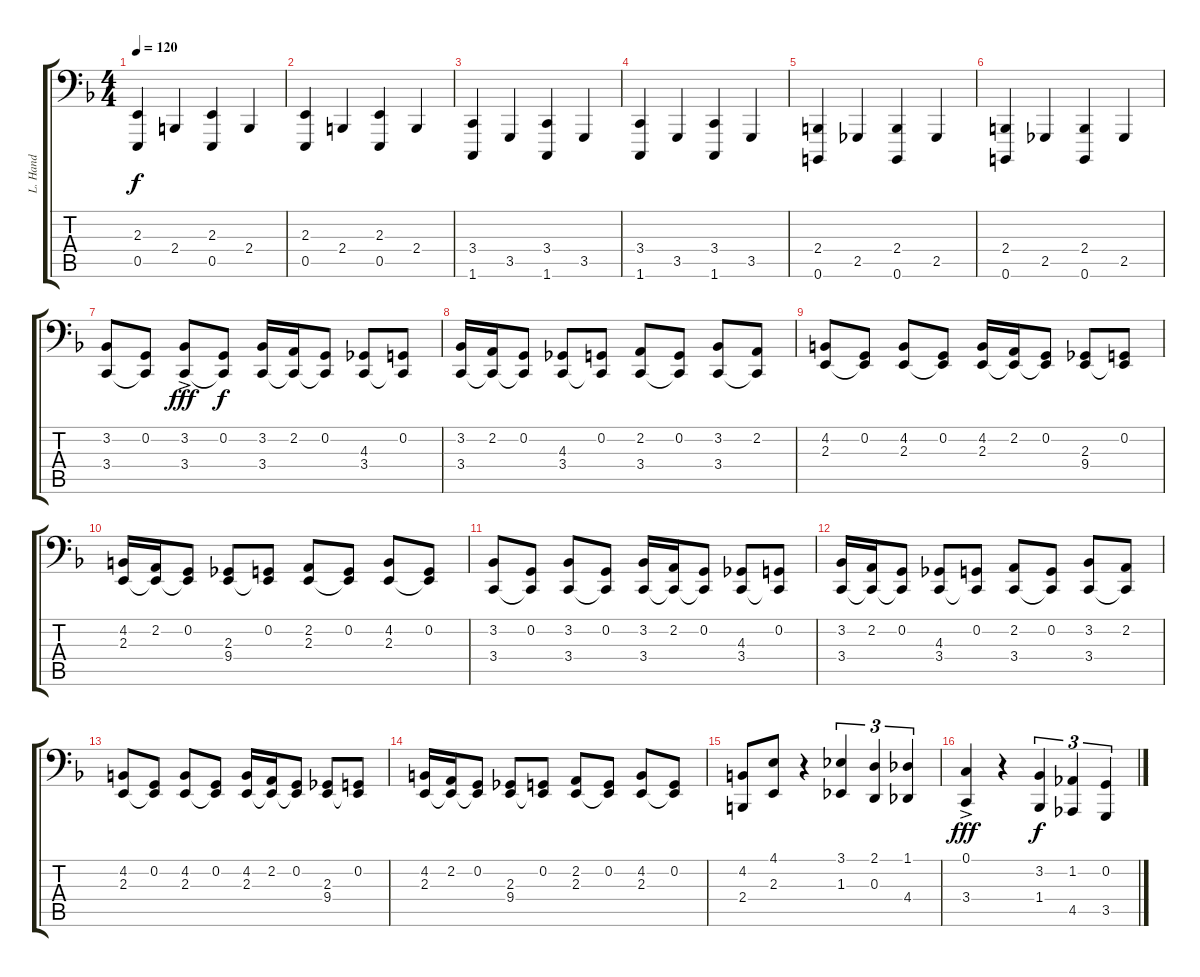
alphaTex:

\track ("L. Hand" "L. Hand") {instrument acousticgrandpiano}
\staff {score tabs}
\tuning (C3 G2 D2 A1 E1 B0) {hide}
\ts (4 4)
\tempo 120
\clef f4
\ks f
(2.3 0.5).4{dy f} 2.4.4 (2.3 0.5).4 2.4.4 |
(2.3 0.5).4 2.4.4 (2.3 0.5).4 2.4.4 |
(3.4 1.6).4 3.5.4 (3.4 1.6).4 3.5.4 |
(3.4 1.6).4 3.5.4 (3.4 1.6).4 3.5.4 |
(2.4 0.6).4 2.5.4 (2.4 0.6).4 2.5.4 |
(2.4 0.6).4 2.5.4 (2.4 0.6).4 2.5.4 |
(3.2 3.4).8{volume 15} (0.2 3.4{t}).8 (3.2 3.4{ac}).8{dy fff} (0.2 3.4{t}).8{dy f} (3.2 3.4).16 (2.2 3.4{t}).16 (0.2 3.4{t}).8 (4.3 3.4).8 (0.2 3.4{t}).8 |
(3.2 3.4).16 (2.2 3.4{t}).16 (0.2 3.4{t}).8 (4.3 3.4).8 (0.2 3.4{t}).8 (2.2 3.4).8 (0.2 3.4{t}).8 (3.2 3.4).8 (2.2 3.4{t}).8 |
(4.2 2.3).8 (0.2 2.3{t}).8 (4.2 2.3).8 (0.2 2.3{t}).8 (4.2 2.3).16 (2.2 2.3{t}).16 (0.2 2.3{t}).8 (2.3 9.4).8 (0.2 2.3{t}).8 |
(4.2 2.3).16 (2.2 2.3{t}).16 (0.2 2.3{t}).8 (2.3 9.4).8 (0.2 2.3{t}).8 (2.2 2.3).8 (0.2 2.3{t}).8 (4.2 2.3).8 (0.2 2.3{t}).8 |
(3.2 3.4).8 (0.2 3.4{t}).8 (3.2 3.4).8 (0.2 3.4{t}).8 (3.2 3.4).16 (2.2 3.4{t}).16 (0.2 3.4{t}).8 (4.3 3.4).8 (0.2 3.4{t}).8 |
(3.2 3.4).16 (2.2 3.4{t}).16 (0.2 3.4{t}).8 (4.3 3.4).8 (0.2 3.4{t}).8 (2.2 3.4).8 (0.2 3.4{t}).8 (3.2 3.4).8 (2.2 3.4{t}).8 |
(4.2 2.3).8 (0.2 2.3{t}).8 (4.2 2.3).8 (0.2 2.3{t}).8 (4.2 2.3).16 (2.2 2.3{t}).16 (0.2 2.3{t}).8 (2.3 9.4).8 (0.2 2.3{t}).8 |
(4.2 2.3).16 (2.2 2.3{t}).16 (0.2 2.3{t}).8 (2.3 9.4).8 (0.2 2.3{t}).8 (2.2 2.3).8 (0.2 2.3{t}).8 (4.2 2.3).8 (0.2 2.3{t}).8 |
(4.2 2.4).8{volume 16} (4.1 2.3).8 r.4 (3.1 1.3).4{tu (3 2)} (2.1 0.3).4{tu (3 2)} (1.1 4.4).4{tu (3 2)} |
(0.1{ac} 3.4{ac}).4{dy fff} r.4 (3.2 1.4).4{tu (3 2) dy f} (1.2 4.5).4{tu (3 2)} (0.2 3.5).4{tu (3 2)}
